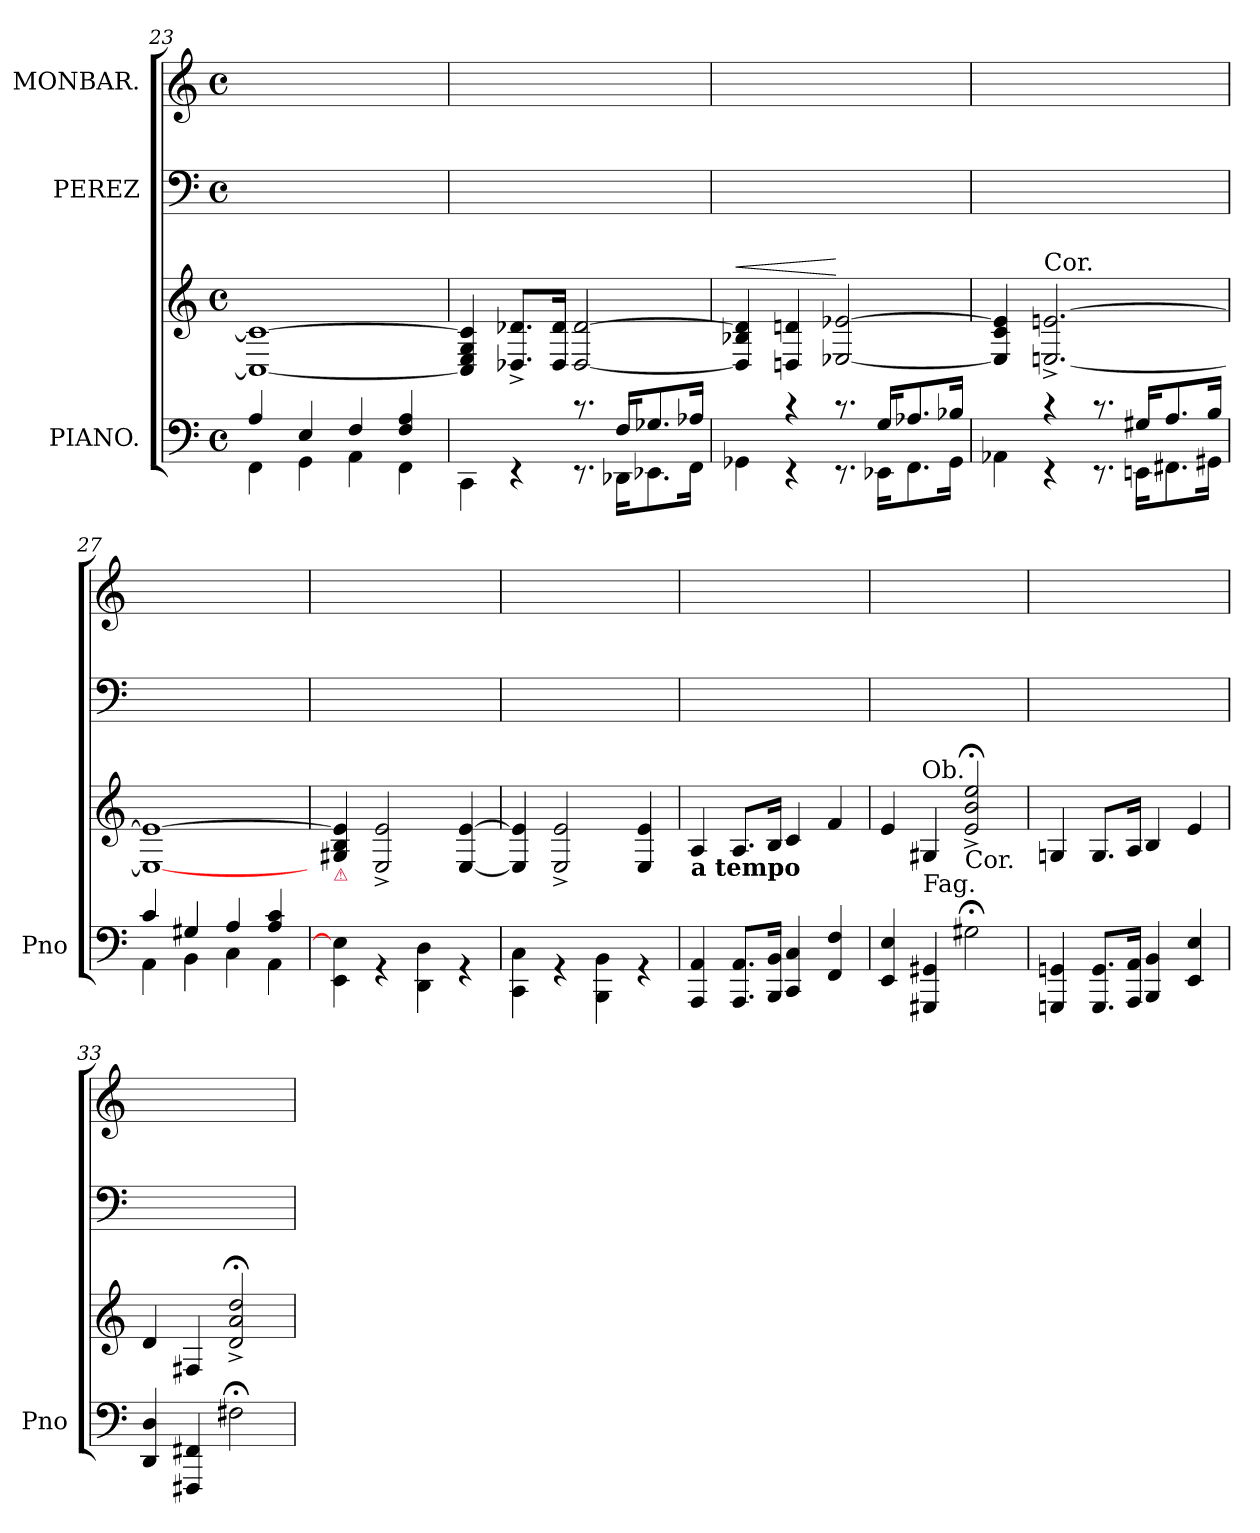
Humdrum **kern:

**kern	**kern	**dynam	**kern	**kern
*part3	*part3	*part3	*part2	*part1
*staff4	*staff3	*staff3/4	*staff2	*staff1
*I"PIANO.	*	*	*I"PEREZ	*I"MONBAR.
*I'Pno	*	*	*	*
*clefF4	*clefG2	*	*clefF4	*clefG2
*	*	*	*	*ITrd8c12
*k[]	*k[]	*	*k[]	*k[]
*a:	*a:	*	*a:	*a:
*M4/4	*M4/4	*	*M4/4	*M4/4
*met(c)	*met(c)	*	*met(c)	*met(c)
=23	=23	=23	=23	=23
*^	*	*	*	*
4A/	4FF\	1C_/ 1c_/	.	1ryy	1ryy
4E/	4GG\	.	.	.	.
4F/	4AA\	.	.	.	.
4F/ 4A/	4FF\	.	.	.	.
=24	=24	=24	=24	=24	=24
2ryy	4CC\	4C]/ 4E/ 4G/ 4c]/	.	1ryy	1ryy
.	4rEE	8.D-X^>/ 8.d-X^>/L	.	.	.
.	.	16D-/ 16d-/Jk	.	.	.
8.rEE	8.rc	[2D-/ [2d-/	.	.	.
16F/KL	16DD-X\KL	.	.	.	.
8.G-X/	8.EE-X\	.	.	.	.
16A-X/Jk	16FF\Jk	.	.	.	.
=25	=25	=25	=25	=25	=25
!	!	!	!LO:HP:a	!	!
4GG-X\	4ryy	4D-]/ 4B-X/ 4d-]/	<	1ryy	1ryy
4rEE	4rc	4Dn/ 4dn/	.	.	.
8.rEE	8.rc	[2E-X/ [2e-X/	[	.	.
16G/KL	16EE-X\KL	.	.	.	.
8.A-X/	8.FF\	.	.	.	.
16B-X/Jk	16GG-\Jk	.	.	.	.
=26	=26	=26	=26	=26	=26
4AA-X\	4ryy	4E-]/ 4c/ 4e-]/	.	1ryy	1ryy
!	!	!LO:TX:a:t=Cor.	!	!	!
4rEE	4rc	[<2.En^>/ [2.en^>/	.	.	.
8.rEE	8.rc	.	.	.	.
16G#X/KL	16EEn\KL	.	.	.	.
8.A/	8.FF#X\	.	.	.	.
16B/Jk	16GG#X\Jk	.	.	.	.
=27	=27	=27	=27	=27	=27
4c/	4AA\	1E_</ 1e_/	.	1ryy	1ryy
4G#X/	4BB\	.	.	.	.
4A/	4C\	.	.	.	.
4A/ 4c/	4AA\	.	.	.	.
=28	=28	=28	=28	=28	=28
!	!	!LO:TX:b:i:color=crimson:t=⚠	!	!	!
*v	*v	*	*	*	*
4EE\ 4E]\	4G#X/ 4B/ 4e]/	.	1ryy	1ryy
4rGG	2E^>/ 2e^>/	.	.	.
4DD\ 4D\	.	.	.	.
4rGG	[4E/ [4e/	.	.	.
=29	=29	=29	=29	=29
4CC\ 4C\	4E]/ 4e]/	.	1ryy	1ryy
4rGG	2E^>/ 2e^>/	.	.	.
4BBB\ 4BB\	.	.	.	.
4rGG	4E/ 4e/	.	.	.
=30	=30	=30	=30	=30
!	!LO:TX:b:B:t=a tempo	!	!	!
4AAA/ 4AA/	4A/	.	1ryy	1ryy
8.AAA/ 8.AA/L	8.A/L	.	.	.
16BBB/ 16BB/Jk	16B/Jk	.	.	.
4CC/ 4C/	4c/	.	.	.
4FF/ 4F/	4f/	.	.	.
=31	=31	=31	=31	=31
4EE/ 4E/	4e/	.	1ryy	1ryy
!LO:TX:a:t=Fag.	!	!	!	!
4GGG#X/ 4GG#X/	4G#X/	.	.	.
!	!LO:TX:b:t=Cor.	!	!	!
!	!LO:TX:a:rj:t=Ob.	!	!	!
2G#X;<\	2e;<^/ 2b;<^/ 2ee;<^/	.	.	.
=32	=32	=32	=32	=32
4GGGn/ 4GGn/	4Gn/	.	1ryy	1ryy
8.GGG/ 8.GG/L	8.G/L	.	.	.
16AAA/ 16AA/Jk	16A/Jk	.	.	.
4BBB/ 4BB/	4B/	.	.	.
4EE/ 4E/	4e/	.	.	.
=33	=33	=33	=33	=33
4DD/ 4D/	4d/	.	1ryy	1ryy
4FFF#X/ 4FF#X/	4F#X/	.	.	.
2F#X;<\	2d;<^/ 2a;<^/ 2dd;<^/	.	.	.
=	=	=	=	=
*-	*-	*-	*-	*-
